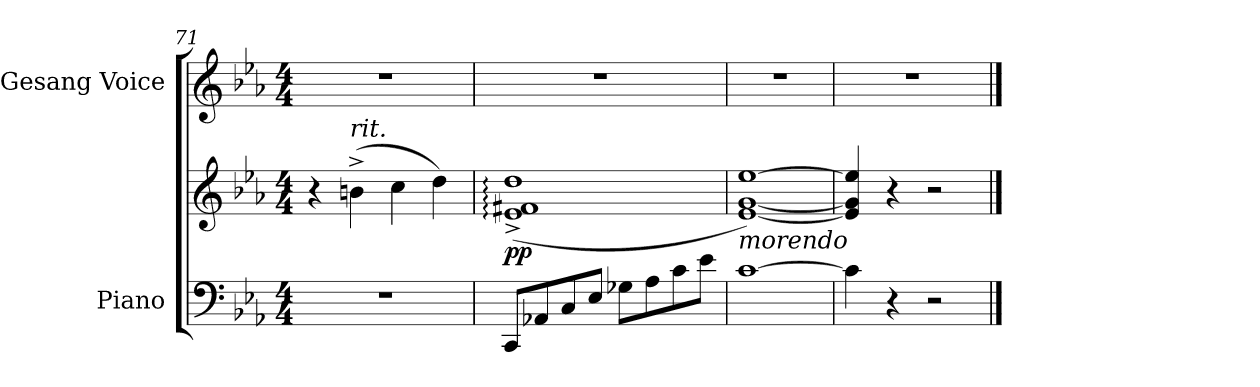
**kern	**kern	**dynam	**kern
*part2	*part2	*part2	*part1
*staff3	*staff2	*staff2/3	*staff1
*I"Piano	*	*	*I"Gesang Voice
*I'Pno	*	*	*
*clefF4	*clefG2	*	*clefG2
*k[b-e-a-]	*k[b-e-a-]	*	*k[b-e-a-]
*M4/4	*M4/4	*	*M4/4
=71	=71	=71	=71
1r	4r	.	1r
!	!LO:TX:a:i:t=rit.	!	!
.	(>4bn^\	.	.
.	4cc\	.	.
.	4dd\)	.	.
=72	=72	=72	=72
!	!	!LO:DY:b	!
8CC/L	(>1e-:^ 1f#X:^ 1dd:^	pp	1r
8AA-X/	.	.	.
8C/	.	.	.
8E-/J	.	.	.
8G-X\L	.	.	.
8A-\	.	.	.
8c\	.	.	.
8e-\J	.	.	.
=73	=73	=73	=73
!	!LO:TX:b:i:t=morendo	!	!
[1c	[1e- [1g [1ee-)	.	1r
=74	=74	=74	=74
4c\]	4e-/] 4g/] 4ee-/]	.	1r
4r	4r	.	.
2r	2r	.	.
==	==	==	==
*-	*-	*-	*-
